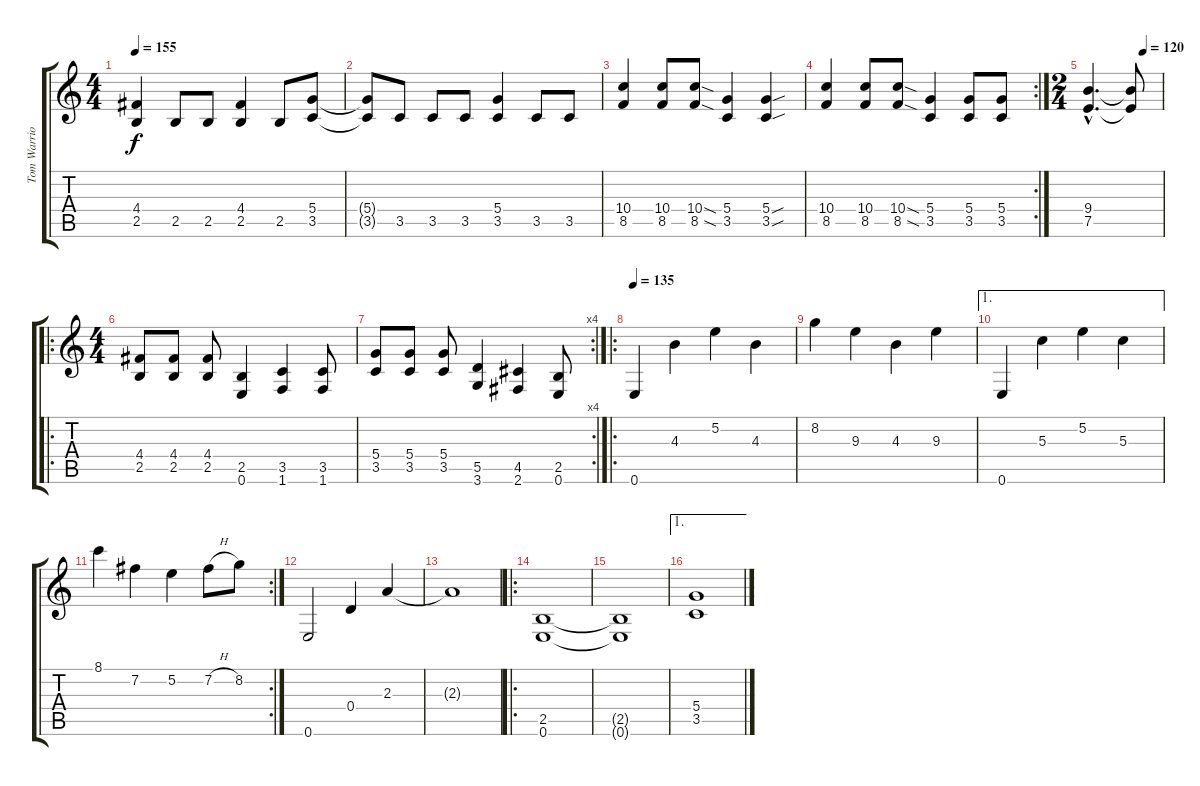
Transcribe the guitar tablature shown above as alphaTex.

\track ("Tom Warrior" "Tom Warrio") {instrument distortionguitar}
\staff {score tabs}
\tuning (E4 B3 G3 D3 A2 E2) {hide}
\ts (4 4)
\tempo 155
\clef g2
\ks c
(4.4 2.5).4{dy f} 2.5.8 2.5.8 (4.4 2.5).4 2.5.8 (5.4 3.5).8 |
(5.4{t} 3.5{t}).8 3.5.8 3.5.8 3.5.8 (5.4 3.5).4 3.5.8 3.5.8 |
(10.4 8.5).4 (10.4 8.5).8 (10.4{sod} 8.5{sod}).8 (5.4 3.5).4 (5.4{sou} 3.5{sou}).4 |
\rc 2
(10.4 8.5).4 (10.4 8.5).8 (10.4{sod} 8.5{sod}).8 (5.4 3.5).4 (5.4 3.5).8 (5.4 3.5).8 |
\ts (2 4)
\tempo (120 0.75)
(9.4{hac} 7.5{hac}).4{d} (9.4{t} 7.5{t}).8 |
\ro
\ts (4 4)
(4.4 2.5).8 (4.4 2.5).8 (4.4 2.5).8 (2.5 0.6).4 (3.5 1.6).4 (3.5 1.6).8 |
\rc 4
(5.4 3.5).8 (5.4 3.5).8 (5.4 3.5).8 (5.5 3.6).4 (4.5 2.6).4 (2.5 0.6).8 |
\ro
\tempo 135
0.6.4{instrument electricguitarclean} 4.3.4 5.2.4 4.3.4 |
8.2.4 9.3.4 4.3.4 9.3.4 |
\ae 1
0.6.4 5.3.4 5.2.4 5.3.4 |
\rc 2
8.1.4 7.2.4 5.2.4 7.2{h}.8 8.2.8 |
0.6.2 0.4.4 2.3.4 |
2.3{t}.1 |
\ro
(2.5 0.6).1{instrument distortionguitar} |
(2.5{t} 0.6{t}).1 |
\ae 1
(5.4 3.5).1
